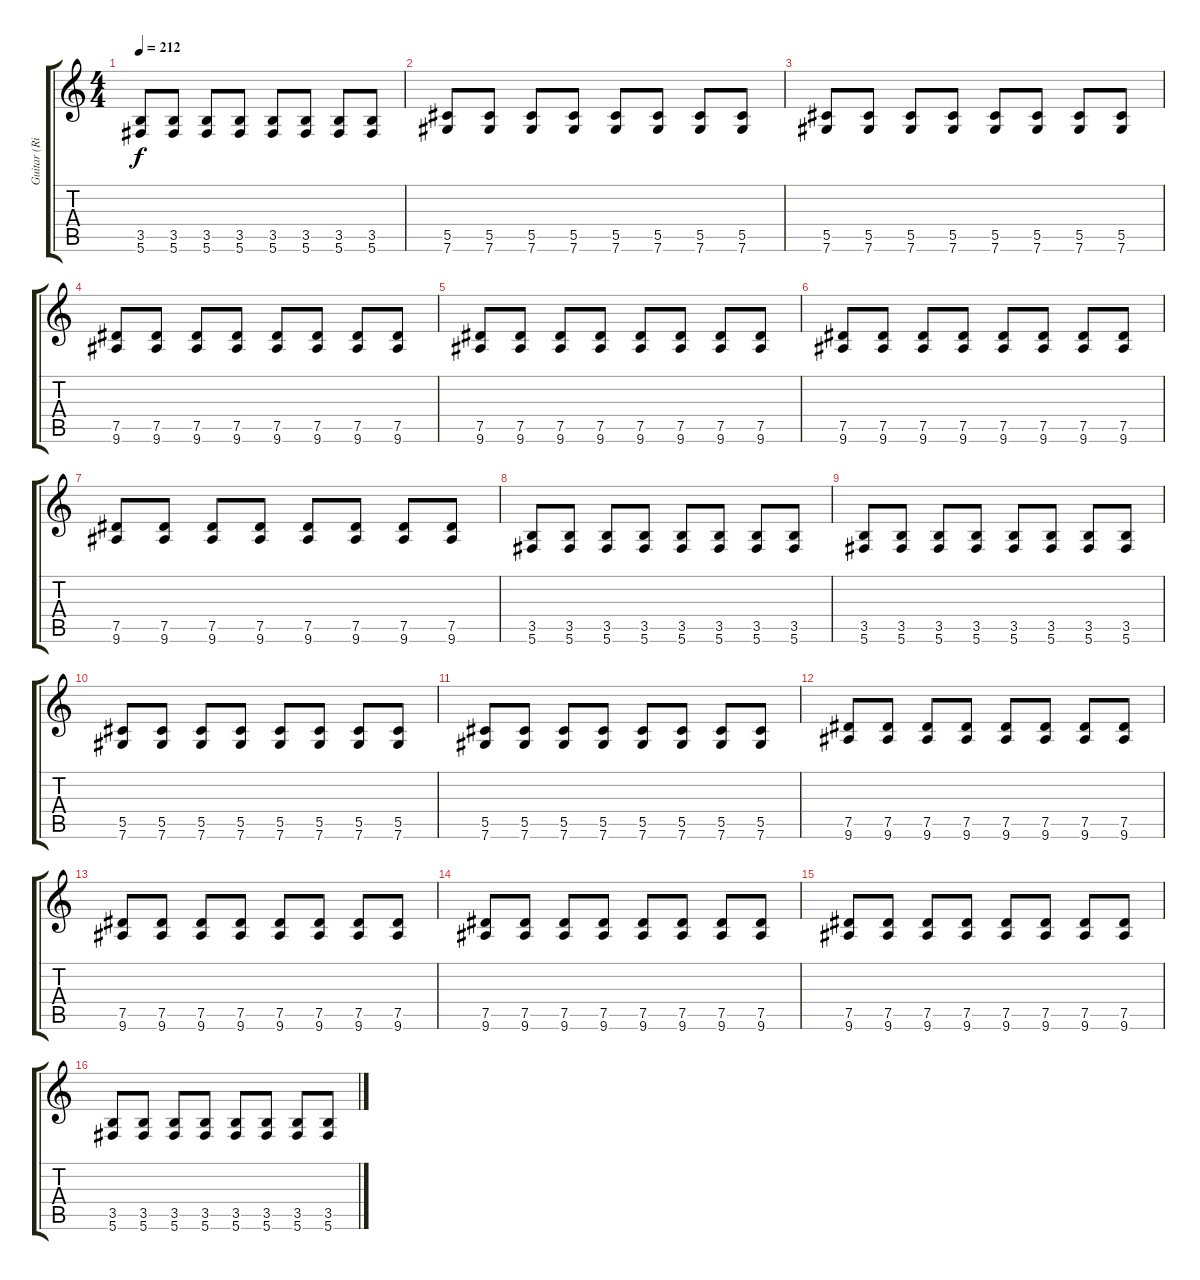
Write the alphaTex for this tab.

\track ("Guitar (Ric)" "Guitar (Ri") {instrument distortionguitar}
\staff {score tabs}
\tuning (Eb4 Bb3 Gb3 Db3 Ab2 Db2) {hide}
\ts (4 4)
\tempo 212
\clef g2
\ks c
(3.5 5.6).8{dy f} (3.5 5.6).8 (3.5 5.6).8 (3.5 5.6).8 (3.5 5.6).8 (3.5 5.6).8 (3.5 5.6).8 (3.5 5.6).8 |
(5.5 7.6).8 (5.5 7.6).8 (5.5 7.6).8 (5.5 7.6).8 (5.5 7.6).8 (5.5 7.6).8 (5.5 7.6).8 (5.5 7.6).8 |
(5.5 7.6).8 (5.5 7.6).8 (5.5 7.6).8 (5.5 7.6).8 (5.5 7.6).8 (5.5 7.6).8 (5.5 7.6).8 (5.5 7.6).8 |
(7.5 9.6).8 (7.5 9.6).8 (7.5 9.6).8 (7.5 9.6).8 (7.5 9.6).8 (7.5 9.6).8 (7.5 9.6).8 (7.5 9.6).8 |
(7.5 9.6).8 (7.5 9.6).8 (7.5 9.6).8 (7.5 9.6).8 (7.5 9.6).8 (7.5 9.6).8 (7.5 9.6).8 (7.5 9.6).8 |
(7.5 9.6).8 (7.5 9.6).8 (7.5 9.6).8 (7.5 9.6).8 (7.5 9.6).8 (7.5 9.6).8 (7.5 9.6).8 (7.5 9.6).8 |
(7.5 9.6).8 (7.5 9.6).8 (7.5 9.6).8 (7.5 9.6).8 (7.5 9.6).8 (7.5 9.6).8 (7.5 9.6).8 (7.5 9.6).8 |
(3.5 5.6).8 (3.5 5.6).8 (3.5 5.6).8 (3.5 5.6).8 (3.5 5.6).8 (3.5 5.6).8 (3.5 5.6).8 (3.5 5.6).8 |
(3.5 5.6).8 (3.5 5.6).8 (3.5 5.6).8 (3.5 5.6).8 (3.5 5.6).8 (3.5 5.6).8 (3.5 5.6).8 (3.5 5.6).8 |
(5.5 7.6).8 (5.5 7.6).8 (5.5 7.6).8 (5.5 7.6).8 (5.5 7.6).8 (5.5 7.6).8 (5.5 7.6).8 (5.5 7.6).8 |
(5.5 7.6).8 (5.5 7.6).8 (5.5 7.6).8 (5.5 7.6).8 (5.5 7.6).8 (5.5 7.6).8 (5.5 7.6).8 (5.5 7.6).8 |
(7.5 9.6).8 (7.5 9.6).8 (7.5 9.6).8 (7.5 9.6).8 (7.5 9.6).8 (7.5 9.6).8 (7.5 9.6).8 (7.5 9.6).8 |
(7.5 9.6).8 (7.5 9.6).8 (7.5 9.6).8 (7.5 9.6).8 (7.5 9.6).8 (7.5 9.6).8 (7.5 9.6).8 (7.5 9.6).8 |
(7.5 9.6).8 (7.5 9.6).8 (7.5 9.6).8 (7.5 9.6).8 (7.5 9.6).8 (7.5 9.6).8 (7.5 9.6).8 (7.5 9.6).8 |
(7.5 9.6).8 (7.5 9.6).8 (7.5 9.6).8 (7.5 9.6).8 (7.5 9.6).8 (7.5 9.6).8 (7.5 9.6).8 (7.5 9.6).8 |
(3.5 5.6).8 (3.5 5.6).8 (3.5 5.6).8 (3.5 5.6).8 (3.5 5.6).8 (3.5 5.6).8 (3.5 5.6).8 (3.5 5.6).8
